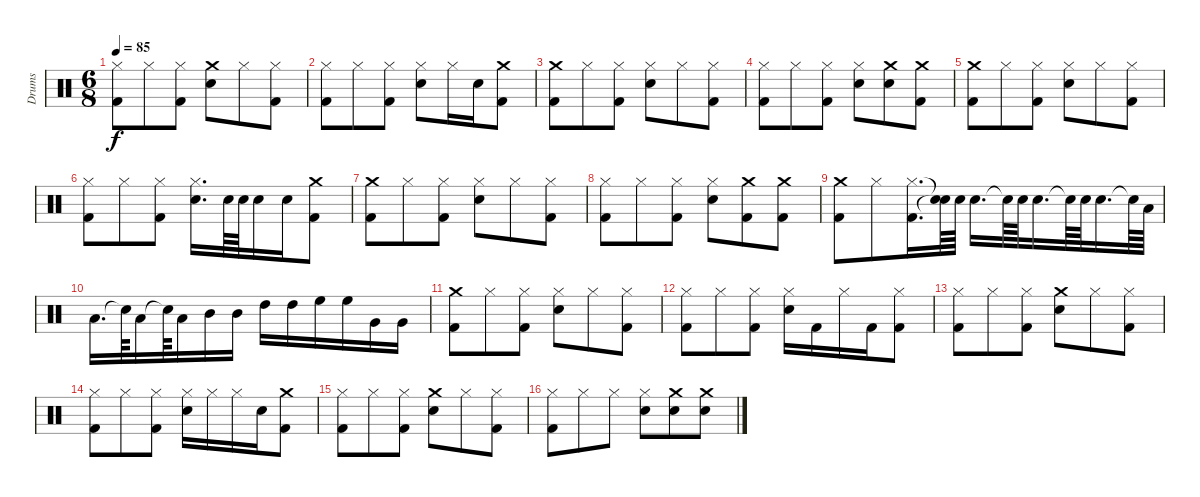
\track ("Drums" "Drums") {instrument percussion}
\staff {score}
\articulation defaults
\ts (6 8)
\tempo 85
\clef neutral
\ks c
("Kick (hit) 2" "Hi-Hat (closed)").8{dy f} "Hi-Hat (closed)".8 ("Kick (hit) 2" "Hi-Hat (closed)").8 ("Crash medium (hit)" "Snare (hit) 2").8 "Hi-Hat (closed)".8 ("Hi-Hat (closed)" "Kick (hit) 2").8 |
("Kick (hit) 2" "Hi-Hat (closed)").8 "Hi-Hat (closed)".8 ("Kick (hit) 2" "Hi-Hat (closed)").8 ("Hi-Hat (closed)" "Snare (hit) 2").8 "Hi-Hat (closed)".16 "Snare (hit) 2".16 ("Crash medium (hit)" "Kick (hit) 2").8 |
("Kick (hit) 2" "Crash medium (hit)").8 "Hi-Hat (closed)".8 ("Hi-Hat (closed)" "Kick (hit) 2").8 ("Snare (hit) 2" "Hi-Hat (closed)").8 "Hi-Hat (closed)".8 ("Kick (hit) 2" "Hi-Hat (closed)").8 |
("Kick (hit) 2" "Hi-Hat (closed)").8 "Hi-Hat (closed)".8 ("Hi-Hat (closed)" "Kick (hit) 2").8 ("Snare (hit) 2" "Hi-Hat (closed)").8 ("Crash medium (hit)" "Snare (hit) 2").8 ("Crash medium (hit)" "Kick (hit) 2").8 |
("Crash medium (hit)" "Kick (hit) 2").8 "Hi-Hat (closed)".8 ("Kick (hit) 2" "Hi-Hat (closed)").8 ("Hi-Hat (closed)" "Snare (hit) 2").8 "Hi-Hat (closed)".8 ("Kick (hit) 2" "Hi-Hat (closed)").8 |
("Hi-Hat (closed)" "Kick (hit) 2").8 "Hi-Hat (closed)".8 ("Hi-Hat (closed)" "Kick (hit) 2").8 ("Snare (hit) 2" "Hi-Hat (closed)").16{d} "Snare (hit) 2".64 "Snare (hit) 2".64 "Snare (hit) 2".16 "Snare (hit) 2".16 ("Kick (hit) 2" "Crash medium (hit)").8 |
("Crash medium (hit)" "Kick (hit) 2").8 "Hi-Hat (closed)".8 ("Kick (hit) 2" "Hi-Hat (closed)").8 ("Snare (hit) 2" "Hi-Hat (closed)").8 "Hi-Hat (closed)".8 ("Kick (hit) 2" "Hi-Hat (closed)").8 |
("Hi-Hat (closed)" "Kick (hit) 2").8 "Hi-Hat (closed)".8 ("Kick (hit) 2" "Hi-Hat (closed)").8 ("Hi-Hat (closed)" "Snare (hit) 2").8 ("Kick (hit) 2" "Crash medium (hit)").8 ("Kick (hit) 2" "Crash medium (hit)").8 |
("Kick (hit) 2" "Crash medium (hit)").8 "Hi-Hat (closed)".8 ("Kick (hit) 2" "Hi-Hat (closed)").16{d} ("Snare (hit)"{t} "Snare (hit)"{t}).64 "Snare (hit) 2".64 "Snare (hit) 2".16{d} "Snare (hit)"{t}.64 "Snare (hit) 2".64 "Snare (hit) 2".16{d} "Snare (hit)"{t}.64 "Snare (hit) 2".64 "Snare (hit) 2".16{d} "Snare (hit)"{t}.64 "Low Tom (hit)".64 |
"Low Tom (hit)".16{d} "Snare (hit)"{t}.64 "Low Tom (hit)".16 "Snare (hit)"{t}.64 "Low Tom (hit)".16 "Mid Tom (hit)".16 "Mid Tom (hit)".16 "High Tom (hit)".16 "High Tom (hit)".16 "High Floor Tom (hit)".16 "High Floor Tom (hit)".16 "Very Low Tom (hit)".16 "Very Low Tom (hit)".16 |
("Kick (hit) 2" "Crash medium (hit)").8 "Hi-Hat (closed)".8 ("Kick (hit) 2" "Hi-Hat (closed)").8 ("Snare (hit) 2" "Hi-Hat (closed)").8 "Hi-Hat (closed)".8 ("Kick (hit) 2" "Hi-Hat (closed)").8 |
("Hi-Hat (closed)" "Kick (hit) 2").8 "Hi-Hat (closed)".8 ("Kick (hit) 2" "Hi-Hat (closed)").8 ("Hi-Hat (closed)" "Snare (hit) 2").16 "Kick (hit) 2".16 "Hi-Hat (closed)".16 "Kick (hit) 2".16 ("Kick (hit) 2" "Hi-Hat (closed)").8 |
("Hi-Hat (closed)" "Kick (hit) 2").8 "Hi-Hat (closed)".8 ("Hi-Hat (closed)" "Kick (hit) 2").8 ("Crash medium (hit)" "Snare (hit) 2").8 "Hi-Hat (closed)".8 ("Kick (hit) 2" "Hi-Hat (closed)").8 |
("Kick (hit) 2" "Hi-Hat (closed)").8 "Hi-Hat (closed)".8 ("Kick (hit) 2" "Hi-Hat (closed)").8 ("Hi-Hat (closed)" "Snare (hit) 2").16 "Hi-Hat (closed)".16 "Hi-Hat (closed)".16 "Snare (hit) 2".16 ("Crash medium (hit)" "Kick (hit) 2").8 |
("Kick (hit) 2" "Hi-Hat (closed)").8 "Hi-Hat (closed)".8 ("Kick (hit) 2" "Hi-Hat (closed)").8 ("Crash medium (hit)" "Snare (hit) 2").8 "Hi-Hat (closed)".8 ("Hi-Hat (closed)" "Kick (hit) 2").8 |
("Hi-Hat (closed)" "Kick (hit) 2").8 "Hi-Hat (closed)".8 "Hi-Hat (closed)".8 ("Snare (hit) 2" "Hi-Hat (closed)").8 ("Crash medium (hit)" "Snare (hit) 2").8 ("Crash medium (hit)" "Snare (hit) 2").8
